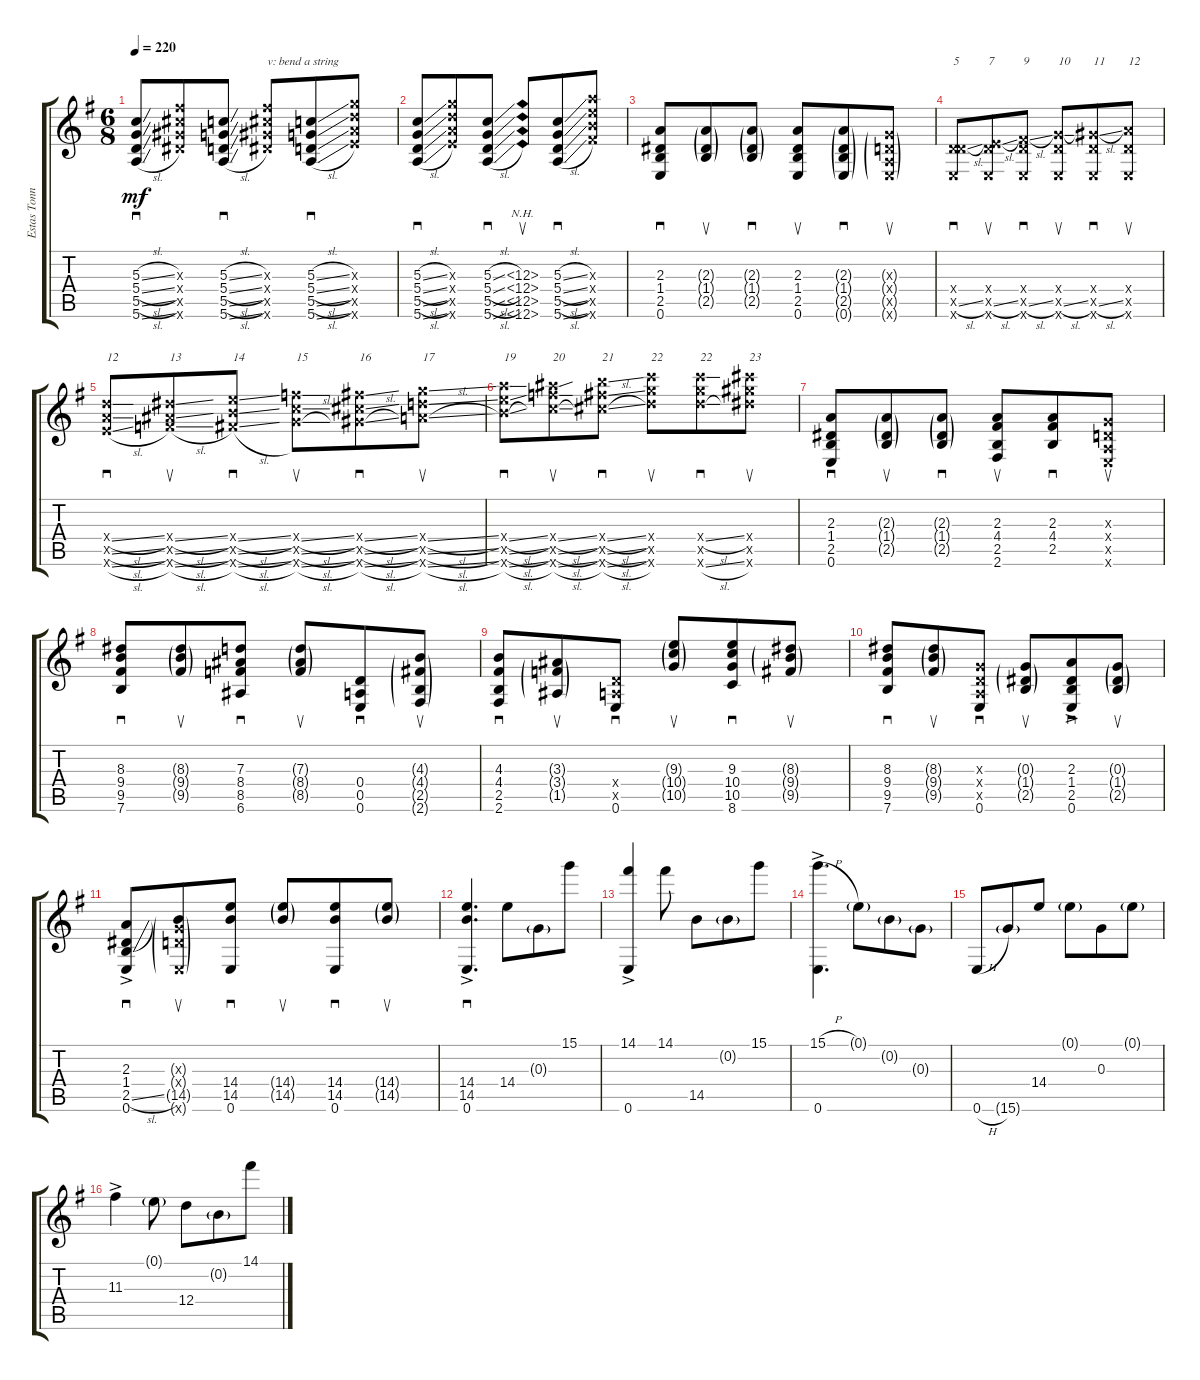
\track ("Estas Tonné" "Estas Tonn") {instrument acousticguitarnylon}
\staff {score tabs}
\tuning (E4 B3 G3 D3 A2 E2) {hide}
\ts (6 8)
\tempo 220
\clef g2
\ks eminor
(5.3{sl} 5.4{sl} 5.5{sl} 5.6{sl}).8{sd dy mf} (11.3{x} 11.4{x} 11.5{x} 11.6{x}).8 (5.3{sl} 5.4{sl} 5.5{sl} 5.6{sl}).8{sd} (11.3{x} 11.4{x} 11.5{x} 11.6{x}).8{txt "v: bend a string"} (5.3{sl} 5.4{sl} 5.5{sl} 5.6{sl}).8{sd} (12.3{x} 12.4{x} 12.5{x} 12.6{x}).8 |
(5.3{sl} 5.4{sl} 5.5{sl} 5.6{sl}).8{sd} (12.3{x} 12.4{x} 12.5{x} 12.6{x}).8 (5.3{sl} 5.4{sl} 5.5{sl} 5.6{sl}).8{sd} (12.3{nh} 12.4{nh} 12.5{nh} 12.6{nh}).8{su} (5.3{sl} 5.4{sl} 5.5{sl} 5.6{sl}).8{sd} (14.3{x} 14.4{x} 14.5{x} 14.6{x}).8 |
(2.3 1.4 2.5 0.6).8{sd} (2.3{g} 1.4{g} 2.5{g}).8{su} (2.3{g} 1.4{g} 2.5{g}).8{sd} (2.3 1.4 2.5 0.6).8{su} (2.3{g} 1.4{g} 2.5{g} 0.6{g}).8{sd} (0.3{g x} 0.4{g x} 0.5{g x} 0.6{g x}).8{su} |
(0.4{x} 5.5{sl x} 0.6{x}).8{sd txt "5"} (0.4{x} 7.5{sl x} 0.6{x}).8{su txt "7"} (0.4{x} 9.5{sl x} 0.6{x}).8{sd txt "9"} (0.4{x} 10.5{sl x} 0.6{x}).8{su txt "10"} (0.4{x} 11.5{sl x} 0.6{x}).8{sd txt "11"} (0.4{x} 12.5{x} 0.6{x}).8{su txt "12"} |
(12.4{sl x} 12.5{sl x} 12.6{sl x}).8{sd txt "12"} (13.4{sl x} 13.5{sl x} 13.6{sl x}).8{su txt "13"} (14.4{sl x} 14.5{sl x} 14.6{sl x}).8{sd txt "14"} (15.4{sl x} 15.5{sl x} 15.6{sl x}).8{su txt "15"} (16.4{sl x} 16.5{sl x} 16.6{sl x}).8{sd txt "16"} (17.4{sl x} 17.5{sl x} 17.6{sl x}).8{su txt "17"} |
(19.4{sl x} 19.5{sl x} 19.6{sl x}).8{sd txt "19"} (20.4{sl x} 20.5{sl x} 20.6{sl x}).8{su txt "20"} (21.4{sl x} 21.5{sl x} 21.6{sl x}).8{sd txt "21"} (22.4{x} 22.5{x} 22.6{x}).8{su txt "22"} (22.4{sl x} 22.5{x} 22.6{sl x}).8{sd txt "22"} (23.4{x} 23.5{x} 23.6{x}).8{su txt "23"} |
(2.3 1.4 2.5 0.6).8{sd} (2.3{g} 1.4{g} 2.5{g}).8{su} (2.3{g} 1.4{g} 2.5{g}).8{sd} (2.3 4.4 2.5 2.6).8{su} (2.3 4.4 2.5).8{sd} (0.3{x} 0.4{x} 0.5{x} 0.6{x}).8{su} |
(8.3 9.4 9.5 7.6).8{sd} (8.3{g} 9.4{g} 9.5{g}).8{su} (7.3 8.4 8.5 6.6).8{sd} (7.3{g} 8.4{g} 8.5{g}).8{su} (0.4 0.5 0.6).8{sd} (4.3{g} 4.4{g} 2.5{g} 2.6{g}).8{su} |
(4.3 4.4 2.5 2.6).8{sd} (3.3{g} 3.4{g} 1.5{g}).8{su} (0.4{x} 0.5{x} 0.6).8{sd} (9.3{g} 10.4{g} 10.5{g}).8{su} (9.3 10.4 10.5 8.6).8{sd} (8.3{g} 9.4{g} 9.5{g}).8{su} |
(8.3 9.4 9.5 7.6).8{sd} (8.3{g} 9.4{g} 9.5{g}).8{su} (0.3{x} 0.4{x} 0.5{x} 0.6).8{sd} (0.3{g} 1.4{g} 2.5{g}).8{su} (2.3 1.4 2.5 0.6{ac}).8{sd} (0.3{g} 1.4{g} 2.5{g}).8{su} |
(2.3 1.4 2.5{sl} 0.6{ac}).8{sd} (0.3{g x} 0.4{g x} 14.5{g} 0.6{g x}).8{su} (14.4 14.5 0.6).8{sd} (14.4{g} 14.5{g}).8{su} (14.4 14.5 0.6).8{sd} (14.4{g} 14.5{g}).8{su} |
(14.4 14.5 0.6{ac}).4{d sd} 14.4.8 0.3{g}.8 15.1.8 |
(14.1{ac} 0.6).4 14.1.8 14.5.8 0.2{g}.8 15.1.8 |
(15.1{h ac} 0.6).4{d} 0.1{g}.8 0.2{g}.8 0.3{g}.8 |
0.6{h}.8 15.6{g}.8 14.4.8 0.1{g}.8 0.3.8 0.1{g}.8 |
11.3{ac}.4 0.1{g}.8 12.4.8 0.2{g}.8 14.1.8
